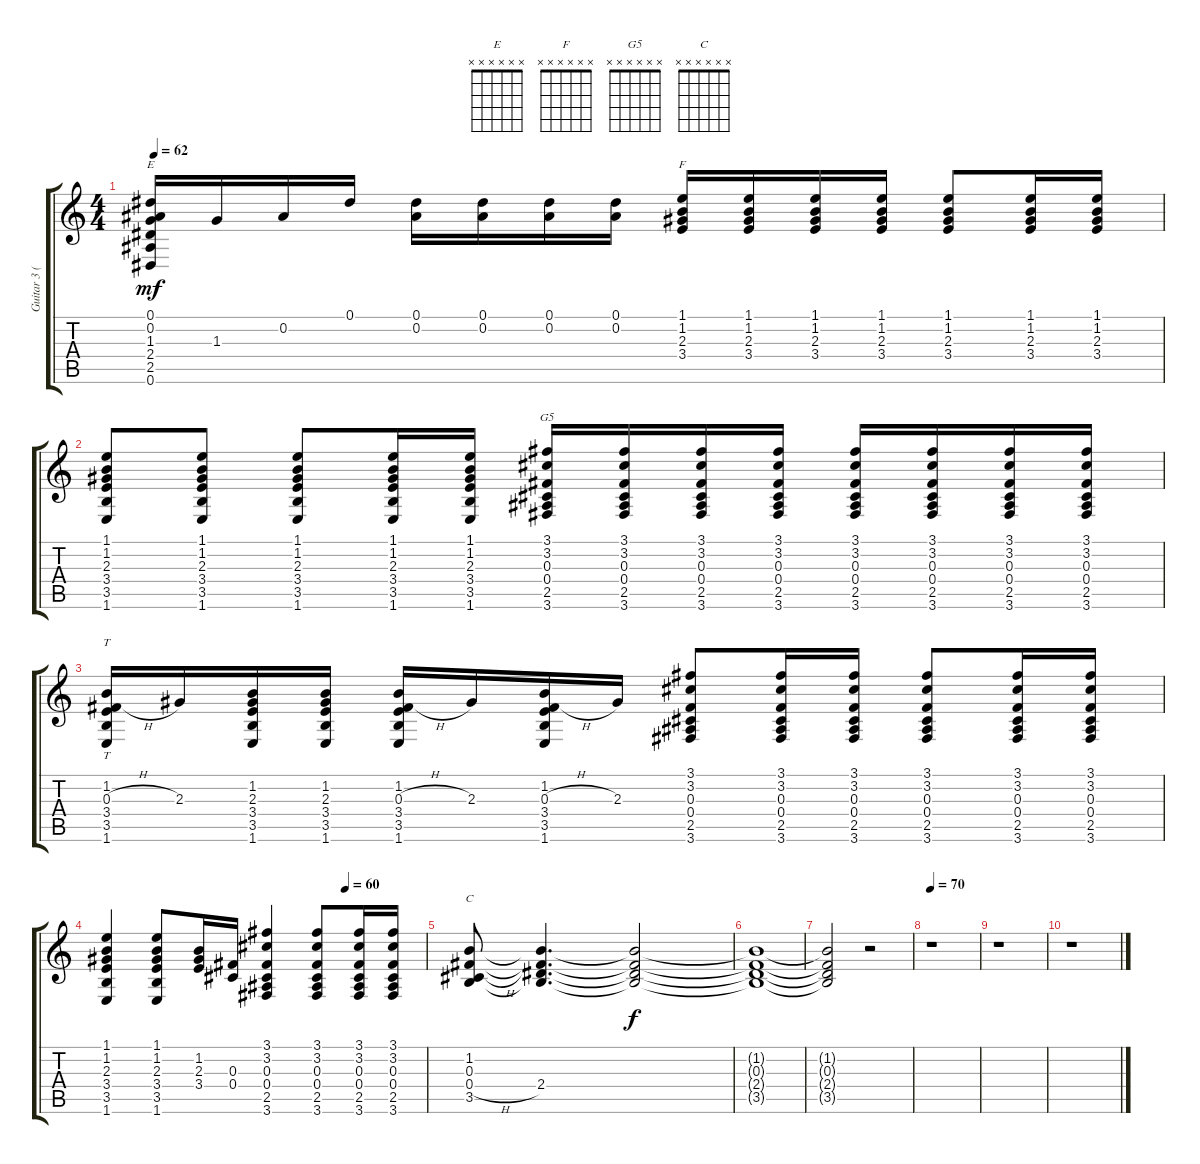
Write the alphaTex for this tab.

\track ("Guitar 3 (Izzy)" "Guitar 3 (") {instrument electricguitarjazz}
\staff {score tabs}
\tuning (Eb4 Bb3 Gb3 Db3 Ab2 Eb2) {hide}
\chord ("E" x x x x x x)
\chord ("F" x x x x x x)
\chord ("G5" x x x x x x)
\chord ("C" x x x x x x)
\ts (4 4)
\tempo 62
\clef g2
\ks c
(0.1 0.2 1.3 2.4 2.5 0.6).16{ch "E" dy mf} 1.3.16 0.2.16 0.1.16 (0.1 0.2).16 (0.1 0.2).16 (0.1 0.2).16 (0.1 0.2).16 (1.1 1.2 2.3 3.4).16{ch "F"} (1.1 1.2 2.3 3.4).16 (1.1 1.2 2.3 3.4).16 (1.1 1.2 2.3 3.4).16 (1.1 1.2 2.3 3.4).8 (1.1 1.2 2.3 3.4).16 (1.1 1.2 2.3 3.4).16 |
(1.1 1.2 2.3 3.4 3.5 1.6).8 (1.1 1.2 2.3 3.4 3.5 1.6).8 (1.1 1.2 2.3 3.4 3.5 1.6).8 (1.1 1.2 2.3 3.4 3.5 1.6).16 (1.1 1.2 2.3 3.4 3.5 1.6).16 (3.1 3.2 0.3 0.4 2.5 3.6).16{ch "G5"} (3.1 3.2 0.3 0.4 2.5 3.6).16 (3.1 3.2 0.3 0.4 2.5 3.6).16 (3.1 3.2 0.3 0.4 2.5 3.6).16 (3.1 3.2 0.3 0.4 2.5 3.6).16 (3.1 3.2 0.3 0.4 2.5 3.6).16 (3.1 3.2 0.3 0.4 2.5 3.6).16 (3.1 3.2 0.3 0.4 2.5 3.6).16 |
(1.2 0.3{h} 3.4 3.5 1.6).16{tt} 2.3.16 (1.2 2.3 3.4 3.5 1.6).16 (1.2 2.3 3.4 3.5 1.6).16 (1.2 0.3{h} 3.4 3.5 1.6).16 2.3.16 (1.2 0.3{h} 3.4 3.5 1.6).16 2.3.16 (3.1 3.2 0.3 0.4 2.5 3.6).8 (3.1 3.2 0.3 0.4 2.5 3.6).16 (3.1 3.2 0.3 0.4 2.5 3.6).16 (3.1 3.2 0.3 0.4 2.5 3.6).8 (3.1 3.2 0.3 0.4 2.5 3.6).16 (3.1 3.2 0.3 0.4 2.5 3.6).16 |
\tempo (60 0.75)
(1.1 1.2 2.3 3.4 3.5 1.6).4 (1.1 1.2 2.3 3.4 3.5 1.6).8 (1.2 2.3 3.4).16 (0.3 0.4).16 (3.1 3.2 0.3 0.4 2.5 3.6).4 (3.1 3.2 0.3 0.4 2.5 3.6).8 (3.1 3.2 0.3 0.4 2.5 3.6).16 (3.1 3.2 0.3 0.4 2.5 3.6).16 |
(1.2 0.3 0.4{h} 3.5).8{ch "C"} (1.2{t} 0.3{t} 2.4 3.5{t}).4{d} (1.2{t} 0.3{t} 2.4{t} 3.5{t}).2{dy f} |
(1.2{t} 0.3{t} 2.4{t} 3.5{t}).1{volume 0} |
(1.2{t} 0.3{t} 2.4{t} 3.5{t}).2 r.2 |
\tempo 70
r.1 |
r.1 |
r.1
